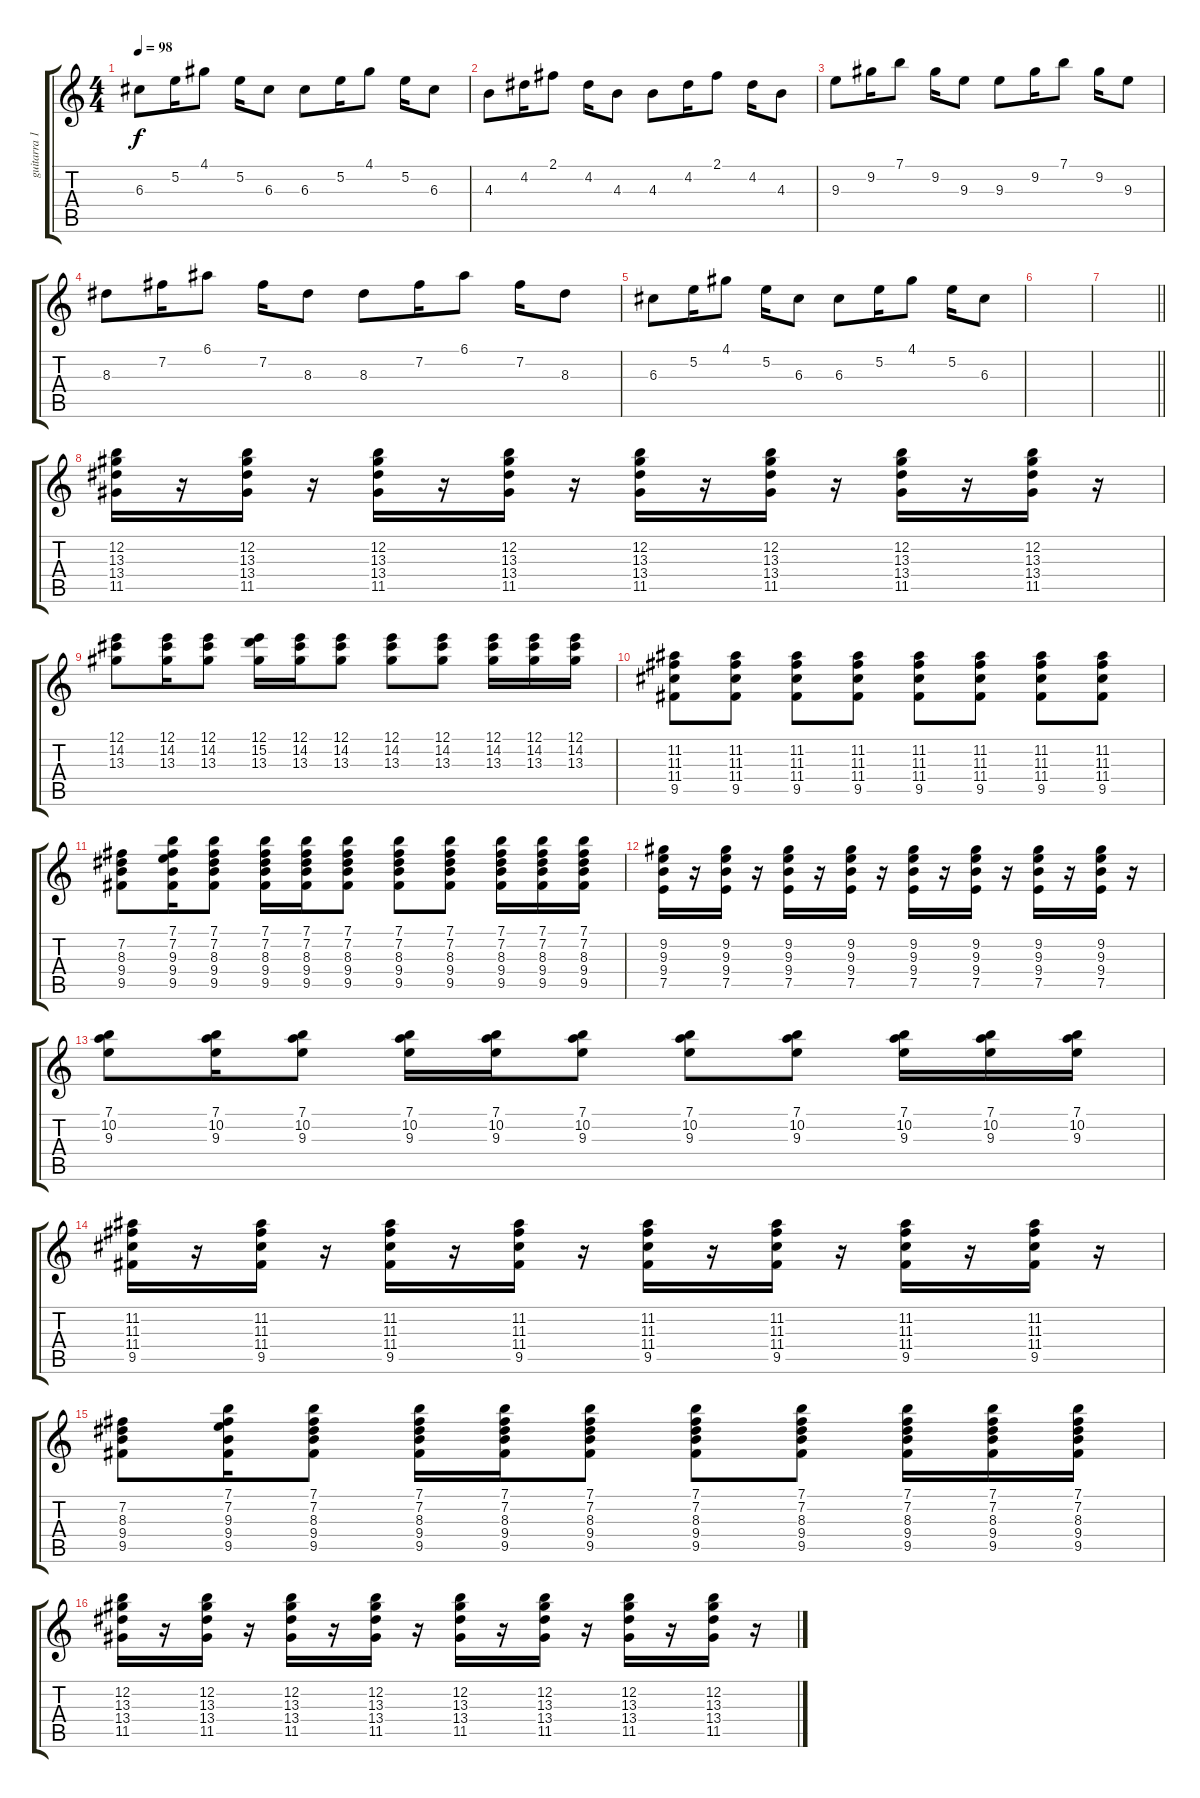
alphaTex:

\track ("guitarra 1" "guitarra 1") {instrument electricguitarjazz}
\staff {score tabs}
\tuning (E4 B3 G3 D3 A2 E2) {hide}
\ts (4 4)
\tempo 98
\clef g2
\ks c
6.3.8{dy f} 5.2.16 4.1.8 5.2.16 6.3.8 6.3.8 5.2.16 4.1.8 5.2.16 6.3.8 |
4.3.8 4.2.16 2.1.8 4.2.16 4.3.8 4.3.8 4.2.16 2.1.8 4.2.16 4.3.8 |
9.3.8 9.2.16 7.1.8 9.2.16 9.3.8 9.3.8 9.2.16 7.1.8 9.2.16 9.3.8 |
8.3.8 7.2.16 6.1.8 7.2.16 8.3.8 8.3.8 7.2.16 6.1.8 7.2.16 8.3.8 |
6.3.8 5.2.16 4.1.8 5.2.16 6.3.8 6.3.8 5.2.16 4.1.8 5.2.16 6.3.8 |
|
\barLineRight lightlight
|
(12.2 13.3 13.4 11.5).16 r.16 (12.2 13.3 13.4 11.5).16 r.16 (12.2 13.3 13.4 11.5).16 r.16 (12.2 13.3 13.4 11.5).16 r.16 (12.2 13.3 13.4 11.5).16 r.16 (12.2 13.3 13.4 11.5).16 r.16 (12.2 13.3 13.4 11.5).16 r.16 (12.2 13.3 13.4 11.5).16 r.16 |
(12.1 14.2 13.3).8 (12.1 14.2 13.3).16 (12.1 14.2 13.3).8 (12.1 15.2 13.3).16 (12.1 14.2 13.3).16 (12.1 14.2 13.3).8 (12.1 14.2 13.3).8 (12.1 14.2 13.3).8 (12.1 14.2 13.3).16 (12.1 14.2 13.3).16 (12.1 14.2 13.3).16 |
(11.2 11.3 11.4 9.5).8 (11.2 11.3 11.4 9.5).8 (11.2 11.3 11.4 9.5).8 (11.2 11.3 11.4 9.5).8 (11.2 11.3 11.4 9.5).8 (11.2 11.3 11.4 9.5).8 (11.2 11.3 11.4 9.5).8 (11.2 11.3 11.4 9.5).8 |
(7.2 8.3 9.4 9.5).8 (7.1 7.2 9.3 9.4 9.5).16 (7.1 7.2 8.3 9.4 9.5).8 (7.1 7.2 8.3 9.4 9.5).16 (7.1 7.2 8.3 9.4 9.5).16 (7.1 7.2 8.3 9.4 9.5).8 (7.1 7.2 8.3 9.4 9.5).8 (7.1 7.2 8.3 9.4 9.5).8 (7.1 7.2 8.3 9.4 9.5).16 (7.1 7.2 8.3 9.4 9.5).16 (7.1 7.2 8.3 9.4 9.5).16 |
(9.2 9.3 9.4 7.5).16 r.16 (9.2 9.3 9.4 7.5).16 r.16 (9.2 9.3 9.4 7.5).16 r.16 (9.2 9.3 9.4 7.5).16 r.16 (9.2 9.3 9.4 7.5).16 r.16 (9.2 9.3 9.4 7.5).16 r.16 (9.2 9.3 9.4 7.5).16 r.16 (9.2 9.3 9.4 7.5).16 r.16 |
(7.1 10.2 9.3).8 (7.1 10.2 9.3).16 (7.1 10.2 9.3).8 (7.1 10.2 9.3).16 (7.1 10.2 9.3).16 (7.1 10.2 9.3).8 (7.1 10.2 9.3).8 (7.1 10.2 9.3).8 (7.1 10.2 9.3).16 (7.1 10.2 9.3).16 (7.1 10.2 9.3).16 |
(11.2 11.3 11.4 9.5).16 r.16 (11.2 11.3 11.4 9.5).16 r.16 (11.2 11.3 11.4 9.5).16 r.16 (11.2 11.3 11.4 9.5).16 r.16 (11.2 11.3 11.4 9.5).16 r.16 (11.2 11.3 11.4 9.5).16 r.16 (11.2 11.3 11.4 9.5).16 r.16 (11.2 11.3 11.4 9.5).16 r.16 |
(7.2 8.3 9.4 9.5).8 (7.1 7.2 9.3 9.4 9.5).16 (7.1 7.2 8.3 9.4 9.5).8 (7.1 7.2 8.3 9.4 9.5).16 (7.1 7.2 8.3 9.4 9.5).16 (7.1 7.2 8.3 9.4 9.5).8 (7.1 7.2 8.3 9.4 9.5).8 (7.1 7.2 8.3 9.4 9.5).8 (7.1 7.2 8.3 9.4 9.5).16 (7.1 7.2 8.3 9.4 9.5).16 (7.1 7.2 8.3 9.4 9.5).16 |
(12.2 13.3 13.4 11.5).16 r.16 (12.2 13.3 13.4 11.5).16 r.16 (12.2 13.3 13.4 11.5).16 r.16 (12.2 13.3 13.4 11.5).16 r.16 (12.2 13.3 13.4 11.5).16 r.16 (12.2 13.3 13.4 11.5).16 r.16 (12.2 13.3 13.4 11.5).16 r.16 (12.2 13.3 13.4 11.5).16 r.16
